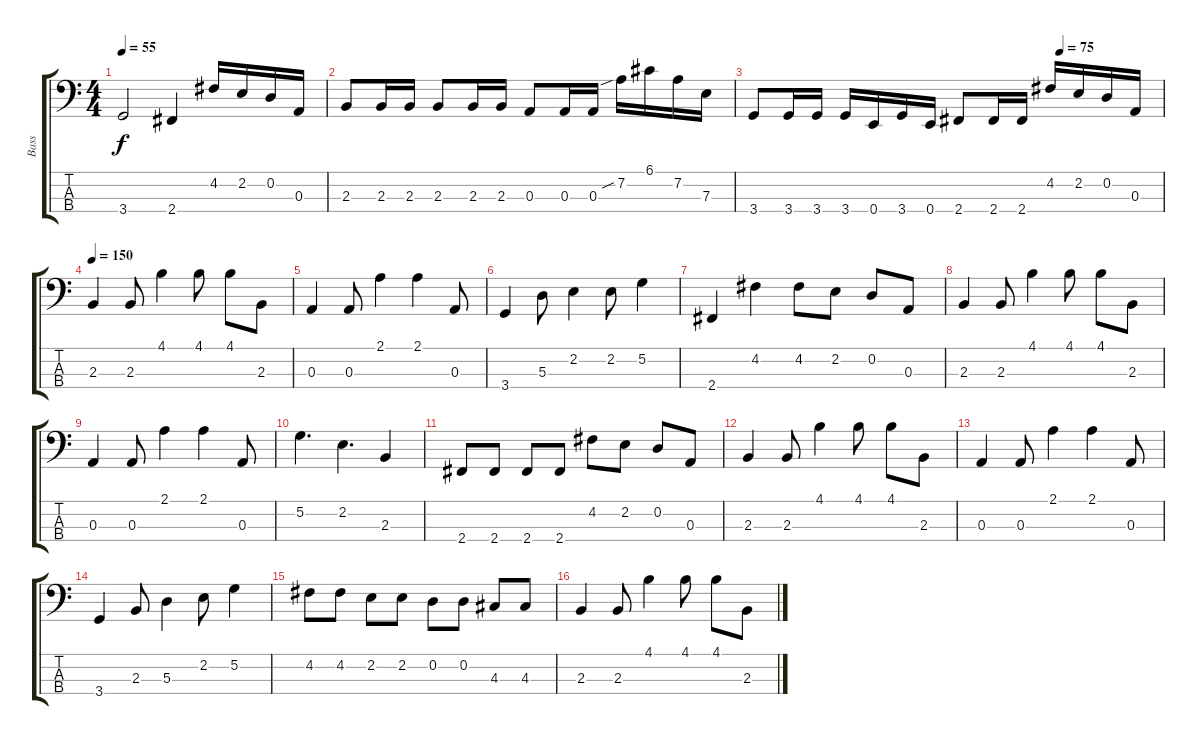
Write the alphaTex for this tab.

\track ("Bass" "Bass") {instrument slapbass2}
\staff {score tabs}
\tuning (G2 D2 A1 E1) {hide}
\ts (4 4)
\tempo 55
\clef f4
\ks c
3.4.2{dy f} 2.4.4 4.2.16 2.2.16 0.2.16 0.3.16 |
2.3.8 2.3.16 2.3.16 2.3.8 2.3.16 2.3.16 0.3.8 0.3.16 0.3.16 7.2{sib}.16 6.1.16 7.2.16 7.3.16 |
\tempo (75 0.75)
3.4.8 3.4.16 3.4.16 3.4.16 0.4.16 3.4.16 0.4.16 2.4.8 2.4.16 2.4.16 4.2.16 2.2.16 0.2.16 0.3.16 |
\tempo 150
2.3.4 2.3.8 4.1.4 4.1.8 4.1.8 2.3.8 |
0.3.4 0.3.8 2.1.4 2.1.4 0.3.8 |
3.4.4 5.3.8 2.2.4 2.2.8 5.2.4 |
2.4.4 4.2.4 4.2.8 2.2.8 0.2.8 0.3.8 |
2.3.4 2.3.8 4.1.4 4.1.8 4.1.8 2.3.8 |
0.3.4 0.3.8 2.1.4 2.1.4 0.3.8 |
5.2.4{d} 2.2.4{d} 2.3.4 |
2.4.8 2.4.8 2.4.8 2.4.8 4.2.8 2.2.8 0.2.8 0.3.8 |
2.3.4 2.3.8 4.1.4 4.1.8 4.1.8 2.3.8 |
0.3.4 0.3.8 2.1.4 2.1.4 0.3.8 |
3.4.4 2.3.8 5.3.4 2.2.8 5.2.4 |
4.2.8 4.2.8 2.2.8 2.2.8 0.2.8 0.2.8 4.3.8 4.3.8 |
2.3.4 2.3.8 4.1.4 4.1.8 4.1.8 2.3.8
